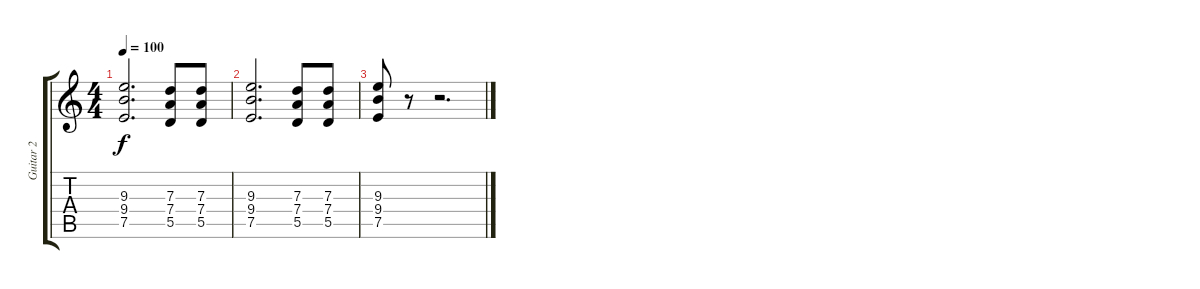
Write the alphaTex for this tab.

\track ("Guitar 2" "Guitar 2") {instrument distortionguitar}
\staff {score tabs}
\tuning (E4 B3 G3 D3 A2 E2) {hide}
\ts (4 4)
\tempo 100
\clef g2
\ks c
(9.3 9.4 7.5).2{d dy f} (7.3 7.4 5.5).8 (7.3 7.4 5.5).8 |
(9.3 9.4 7.5).2{d} (7.3 7.4 5.5).8 (7.3 7.4 5.5).8 |
(9.3 9.4 7.5).8 r.8 r.2{d}
